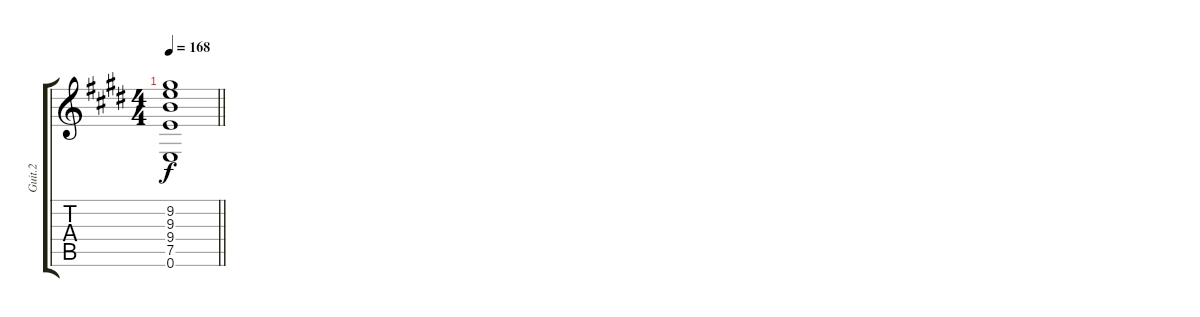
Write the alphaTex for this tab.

\track ("Guit.2" "Guit.2") {instrument overdrivenguitar}
\staff {score tabs}
\tuning (E4 B3 G3 D3 A2 E2) {hide}
\ts (4 4)
\tempo 168
\clef g2
\barLineRight lightlight
\ks e
(9.2 9.3 9.4 7.5 0.6).1{dy f}
